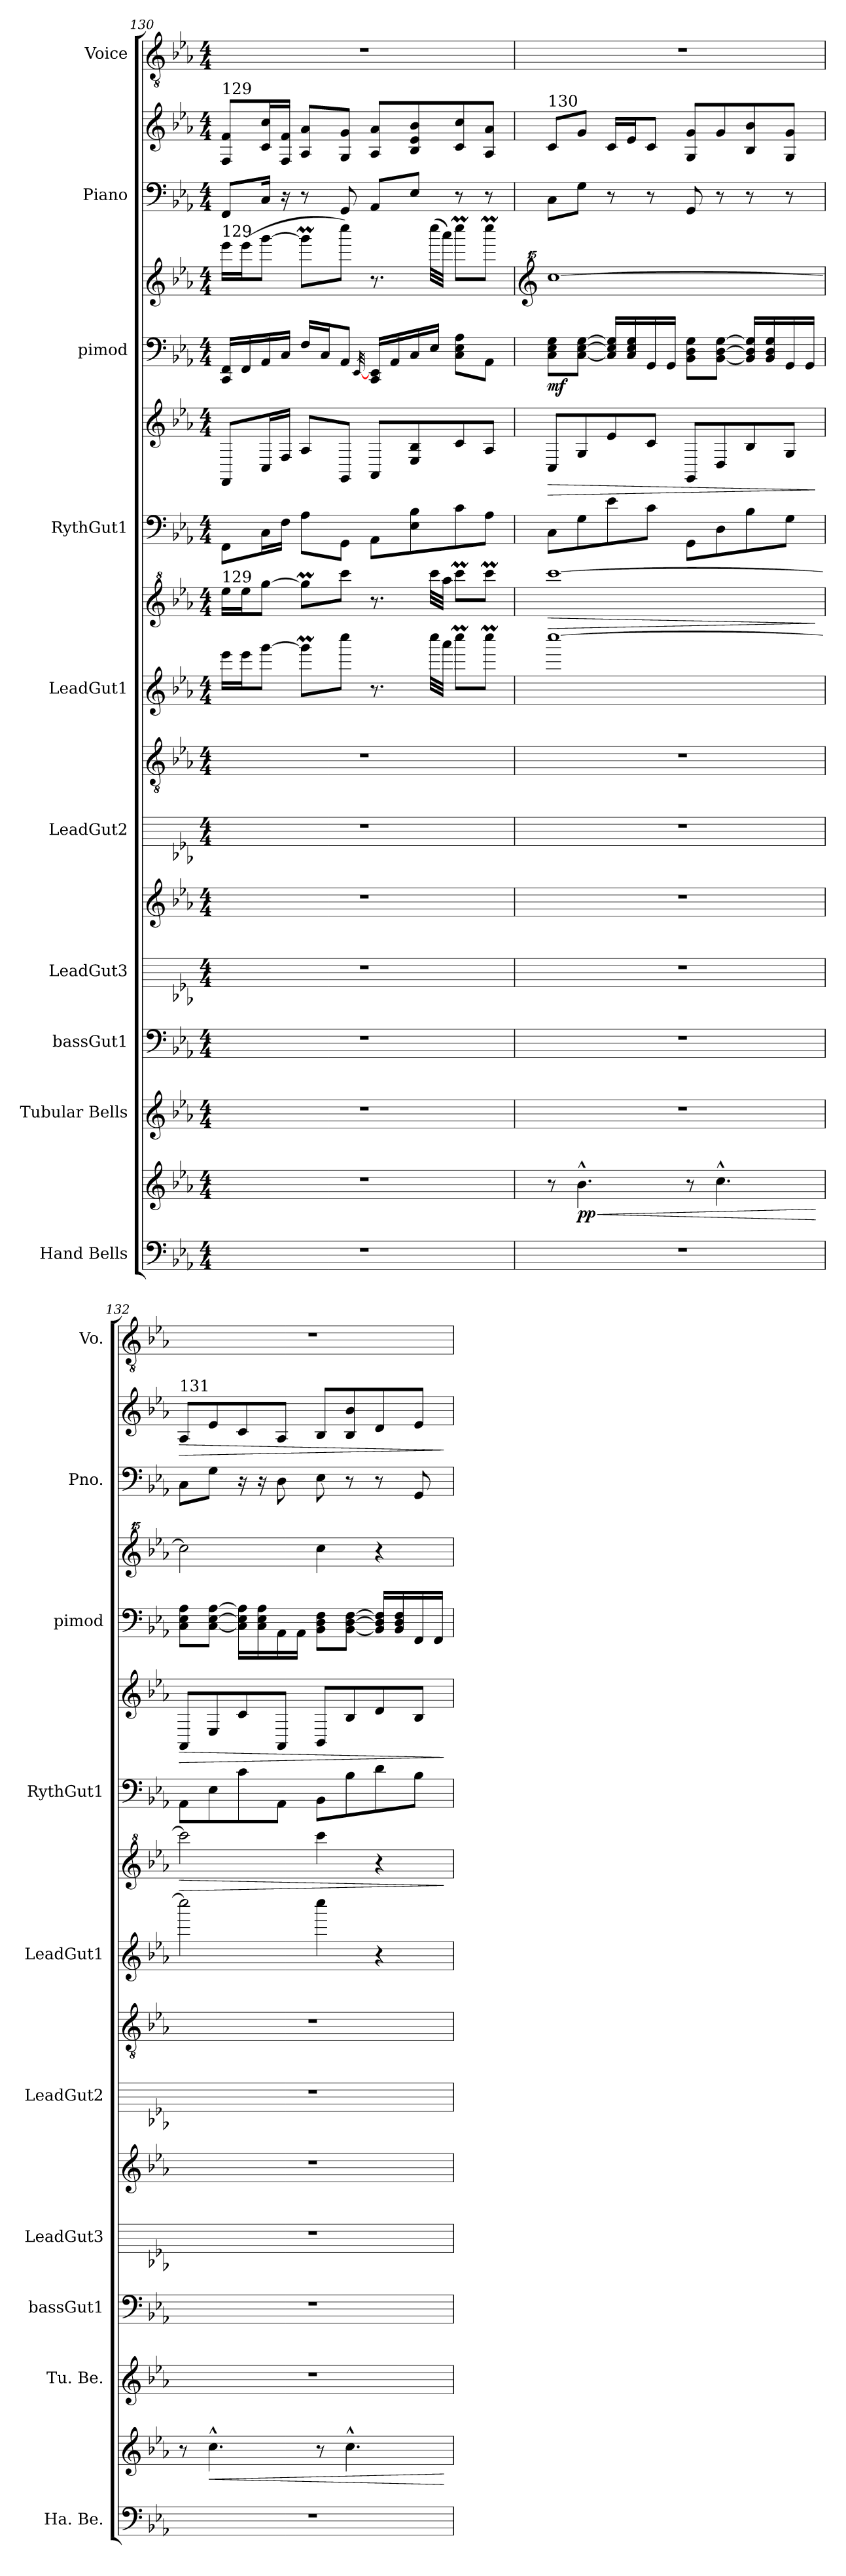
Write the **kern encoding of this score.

**kern	**kern	**dynam	**kern	**kern	**kern	**kern	**kern	**kern	**kern	**kern	**dynam	**kern	**kern	**dynam	**kern	**kern	**dynam	**kern	**kern	**dynam	**kern
*part10	*part10	*part10	*part9	*part8	*part7	*part7	*part6	*part6	*part5	*part5	*part5	*part4	*part4	*part4	*part3	*part3	*part3	*part2	*part2	*part2	*part1
*staff17	*staff16	*staff16/17	*staff15	*staff14	*staff13	*staff12	*staff11	*staff10	*staff9	*staff8	*staff8/9	*staff7	*staff6	*staff6/7	*staff5	*staff4	*staff4/5	*staff3	*staff2	*staff2/3	*staff1
*I"Hand Bells	*	*	*I"Tubular Bells	*I"bassGut1	*I"LeadGut3	*	*I"LeadGut2	*	*I"LeadGut1	*	*	*I"RythGut1	*	*	*I"pimod	*	*	*I"Piano	*	*	*I"Voice
*I'Ha. Be.	*	*	*I'Tu. Be.	*I'bassGut1	*I'LeadGut3	*	*I'LeadGut2	*	*I'LeadGut1	*	*	*I'RythGut1	*	*	*I'pimod	*	*	*I'Pno.	*	*	*I'Vo.
*clefF4	*clefG2	*	*clefG2	*clefF4	*	*clefG2	*	*clefGv2	*	*clefG^2	*	*	*clefG2	*	*clefF4	*clefG2	*	*clefF4	*clefG2	*	*clefGv2
*k[b-e-a-]	*k[b-e-a-]	*	*k[b-e-a-]	*k[b-e-a-]	*k[b-e-a-]	*k[b-e-a-]	*k[b-e-a-]	*k[b-e-a-]	*k[b-e-a-]	*k[b-e-a-]	*	*k[b-e-a-]	*k[b-e-a-]	*	*k[b-e-a-]	*k[b-e-a-]	*	*k[b-e-a-]	*k[b-e-a-]	*	*k[b-e-a-]
*M4/4	*M4/4	*	*M4/4	*M4/4	*M4/4	*M4/4	*M4/4	*M4/4	*M4/4	*M4/4	*	*M4/4	*M4/4	*	*M4/4	*M4/4	*	*M4/4	*M4/4	*	*M4/4
=130	=130	=130	=130	=130	=130	=130	=130	=130	=130	=130	=130	=130	=130	=130	=130	=130	=130	=130	=130	=130	=130
!	!	!	!	!	!	!	!	!	!	!	!	!	!	!	!	!	!	!	!LO:TX:a:t=129	!	!
!	!	!	!	!	!	!	!	!	!	!	!	!	!	!	!	!LO:TX:a:t=129	!	!	!	!	!
!	!	!	!	!	!	!	!	!	!	!LO:TX:a:t=129	!	!	!	!	!	!	!	!	!	!	!
1r	1r	.	1r	1r	1r	1r	1r	1r	16eee-\LL	16eee-\LL	.	8FF\L	8FF/L	.	16CC/ 16FF/LL	16eee-\LL	.	8FF/L	8F/ 8f/L	.	1r
.	.	.	.	.	.	.	.	.	16eee-\J	16eee-\J	.	.	.	.	16FF/	(16eee-\J	.	.	.	.	.
.	.	.	.	.	.	.	.	.	[8ggg\J	[8ggg\J	.	16C\L	16C/L	.	16AA-/	[8ggg\J	.	16C/Jk	16c/ 16cc/L	.	.
.	.	.	.	.	.	.	.	.	.	.	.	16F\JJ	16F/JJ	.	16C/JJ	.	.	16r	16F/ 16f/JJ	.	.
.	.	.	.	.	.	.	.	.	8gggm\L]	8gggm\L]	.	8A-\L	8A-/L	.	16F/LL	8gggm\L]	.	8r	8A-/ 8a-/L	.	.
.	.	.	.	.	.	.	.	.	.	.	.	.	.	.	16C/J	.	.	.	.	.	.
.	.	.	.	.	.	.	.	.	8cccc\J	8cccc\J	.	8GG\J	8GG/J	.	8AA-/J	8cccc\J)	.	8GG/	8G/ 8g/J	.	.
.	.	.	.	.	.	.	.	.	.	.	.	.	.	.	[32qEE-/	.	.	.	.	.	.
.	.	.	.	.	.	.	.	.	8.r	8.r	.	8AA-\L	8AA-/L	.	16CC/ 16EE-/LL	8.r	.	8AA-/L	8A-/ 8a-/L	.	.
.	.	.	.	.	.	.	.	.	.	.	.	.	.	.	16AA-/	.	.	.	.	.	.
.	.	.	.	.	.	.	.	.	.	.	.	8E-\ 8B-\	8E-/ 8B-/	.	16C/	.	.	8E-/J	8B-/ 8e-/ 8b-/	.	.
.	.	.	.	.	.	.	.	.	32cccc\LLL	32cccc\LLL	.	.	.	.	16E-/JJ	(32cccc\LLL	.	.	.	.	.
.	.	.	.	.	.	.	.	.	32aaa-\JJJ	32aaa-\JJJ	.	.	.	.	.	32aaa-\JJJ)	.	.	.	.	.
.	.	.	.	.	.	.	.	.	8ccccM\L	8ccccM\L	.	8c\	8c/	.	8C\ 8E-\ 8A-\L	8ccccM\L	.	8r	8c/ 8cc/	.	.
.	.	.	.	.	.	.	.	.	8ccccM\J	8ccccM\J	.	8A-\J	8A-/J	.	8AA-\J	8ccccM\J	.	8r	8A-/ 8a-/J	.	.
=131	=131	=131	=131	=131	=131	=131	=131	=131	=131	=131	=131	=131	=131	=131	=131	=131	=131	=131	=131	=131	=131
*	*	*	*	*	*	*	*	*	*	*	*	*	*	*	*	*clefG^^2	*	*	*	*	*
!	!	!	!	!	!	!	!	!	!	!	!	!	!	!	!	!	!	!	!LO:TX:a:t=130	!	!
!	!	!	!	!	!	!	!	!	!	!	!LO:HP:b	!	!	!LO:HP:b	!	!	!LO:DY:b=2	!	!	!	!
1r	8r	.	1r	1r	1r	1r	1r	1r	[1cccc	[1cccc	>	8C\L	8C/L	>	8C\ 8E-\ 8G\L	[1cccc	mf	8C\L	8c/L	.	1r
!	!	!LO:HP:b	!	!	!	!	!	!	!	!	!	!	!	!	!	!	!	!	!	!	!
!	!	!LO:DY:n=1:b	!	!	!	!	!	!	!	!	!	!	!	!	!	!	!	!	!	!	!
.	4.b-^^\	< pp	.	.	.	.	.	.	.	.	.	8G\	8G/	.	[8C\ [8E-\ [8G\J	.	.	8G\J	8g/J	.	.
.	.	.	.	.	.	.	.	.	.	.	.	8e-\	8e-/	.	16C/] 16E-/] 16G/]LL	.	.	8r	16c/LL	.	.
.	.	.	.	.	.	.	.	.	.	.	.	.	.	.	16C/ 16E-/ 16G/	.	.	.	16e-/J	.	.
.	.	.	.	.	.	.	.	.	.	.	.	8c\J	8c/J	.	16GG/	.	.	8r	8c/J	.	.
.	.	.	.	.	.	.	.	.	.	.	.	.	.	.	16GG/JJ	.	.	.	.	.	.
.	8r	.	.	.	.	.	.	.	.	.	.	8GG\L	8GG/L	.	8BB-\ 8D\ 8G\L	.	.	8GG/	8G/ 8g/L	.	.
.	4.cc^^\	.	.	.	.	.	.	.	.	.	.	8D\	8D/	.	[8BB-\ [8D\ [8G\J	.	.	8r	8g/	.	.
.	.	.	.	.	.	.	.	.	.	.	.	8B-\	8B-/	.	16BB-/] 16D/] 16G/]LL	.	.	8r	8B-/ 8b-/	.	.
.	.	.	.	.	.	.	.	.	.	.	.	.	.	.	16BB-/ 16D/ 16G/	.	.	.	.	.	.
.	.	.	.	.	.	.	.	.	.	.	.	8G\J	8G/J	.	16GG/	.	.	8r	8G/ 8g/J	.	.
.	.	.	.	.	.	.	.	.	.	.	.	.	.	.	16GG/JJ	.	.	.	.	.	.
.	.	[	.	.	.	.	.	.	.	.	]	.	.	]	.	.	.	.	.	.	.
=132	=132	=132	=132	=132	=132	=132	=132	=132	=132	=132	=132	=132	=132	=132	=132	=132	=132	=132	=132	=132	=132
!	!	!	!	!	!	!	!	!	!	!	!	!	!	!	!	!	!	!	!LO:TX:a:t=131	!	!
!	!	!	!	!	!	!	!	!	!	!	!LO:HP:b	!	!	!LO:HP:b	!	!	!	!	!	!LO:HP:b	!
1r	8r	.	1r	1r	1r	1r	1r	1r	2cccc\]	2cccc\]	>	8AA-\L	8AA-/L	>	8C\ 8E-\ 8A-\L	2cccc\]	.	8C\L	8A-/L	>	1r
!	!	!LO:HP:b	!	!	!	!	!	!	!	!	!	!	!	!	!	!	!	!	!	!	!
.	4.cc^^\	<	.	.	.	.	.	.	.	.	.	8E-\	8E-/	.	[8C\ [8E-\ [8A-\J	.	.	8G\J	8e-/	.	.
.	.	.	.	.	.	.	.	.	.	.	.	8c\	8c/	.	16C\] 16E-\] 16A-\]LL	.	.	16r	8c/	.	.
.	.	.	.	.	.	.	.	.	.	.	.	.	.	.	16C\ 16E-\ 16A-\	.	.	16r	.	.	.
.	.	.	.	.	.	.	.	.	.	.	.	8AA-\J	8AA-/J	.	16AA-\	.	.	8D\	8A-/J	.	.
.	.	.	.	.	.	.	.	.	.	.	.	.	.	.	16AA-\JJ	.	.	.	.	.	.
.	8r	.	.	.	.	.	.	.	4cccc\	4cccc\	.	8BB-\L	8BB-/L	.	8BB-\ 8D\ 8F\L	4cccc\	.	8E-\	8B-/L	.	.
.	4.cc^^\	.	.	.	.	.	.	.	.	.	.	8B-\	8B-/	.	[8BB-\ [8D\ [8F\J	.	.	8r	8B-/ 8b-/	.	.
.	.	.	.	.	.	.	.	.	4r	4r	.	8d\	8d/	.	16BB-/] 16D/] 16F/]LL	4r	.	8r	8d/	.	.
.	.	.	.	.	.	.	.	.	.	.	.	.	.	.	16BB-/ 16D/ 16F/	.	.	.	.	.	.
.	.	.	.	.	.	.	.	.	.	.	.	8B-\J	8B-/J	.	16FF/	.	.	8GG/	8e-/J	.	.
.	.	.	.	.	.	.	.	.	.	.	.	.	.	.	16FF/JJ	.	.	.	.	.	.
.	.	[	.	.	.	.	.	.	.	.	]	.	.	]	.	.	.	.	.	]	.
=	=	=	=	=	=	=	=	=	=	=	=	=	=	=	=	=	=	=	=	=	=
*-	*-	*-	*-	*-	*-	*-	*-	*-	*-	*-	*-	*-	*-	*-	*-	*-	*-	*-	*-	*-	*-
